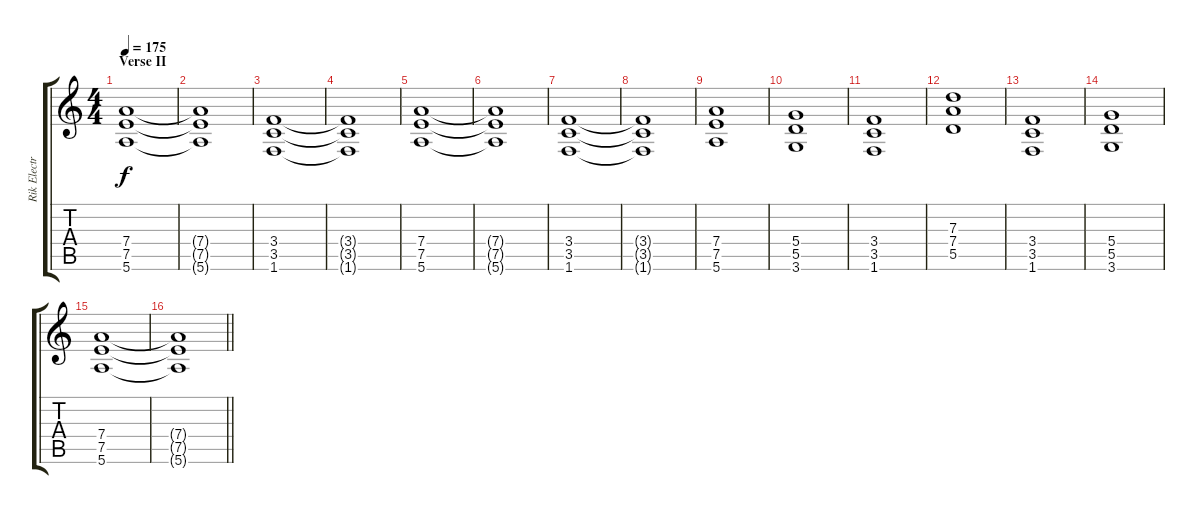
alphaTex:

\track ("Rik Electric (Lead)" "Rik Electr") {instrument distortionguitar}
\staff {score tabs}
\tuning (E4 B3 G3 D3 A2 E2) {hide}
\ts (4 4)
\section ("" "Verse II")
\tempo 175
\clef g2
\ks c
(7.4 7.5 5.6).1{dy f} |
(7.4{t} 7.5{t} 5.6{t}).1 |
(3.4 3.5 1.6).1 |
(3.4{t} 3.5{t} 1.6{t}).1 |
(7.4 7.5 5.6).1 |
(7.4{t} 7.5{t} 5.6{t}).1 |
(3.4 3.5 1.6).1 |
(3.4{t} 3.5{t} 1.6{t}).1 |
(7.4 7.5 5.6).1 |
(5.4 5.5 3.6).1 |
(3.4 3.5 1.6).1 |
(7.3 7.4 5.5).1 |
(3.4 3.5 1.6).1 |
(5.4 5.5 3.6).1 |
(7.4 7.5 5.6).1 |
\barLineRight lightlight
(7.4{t} 7.5{t} 5.6{t}).1
